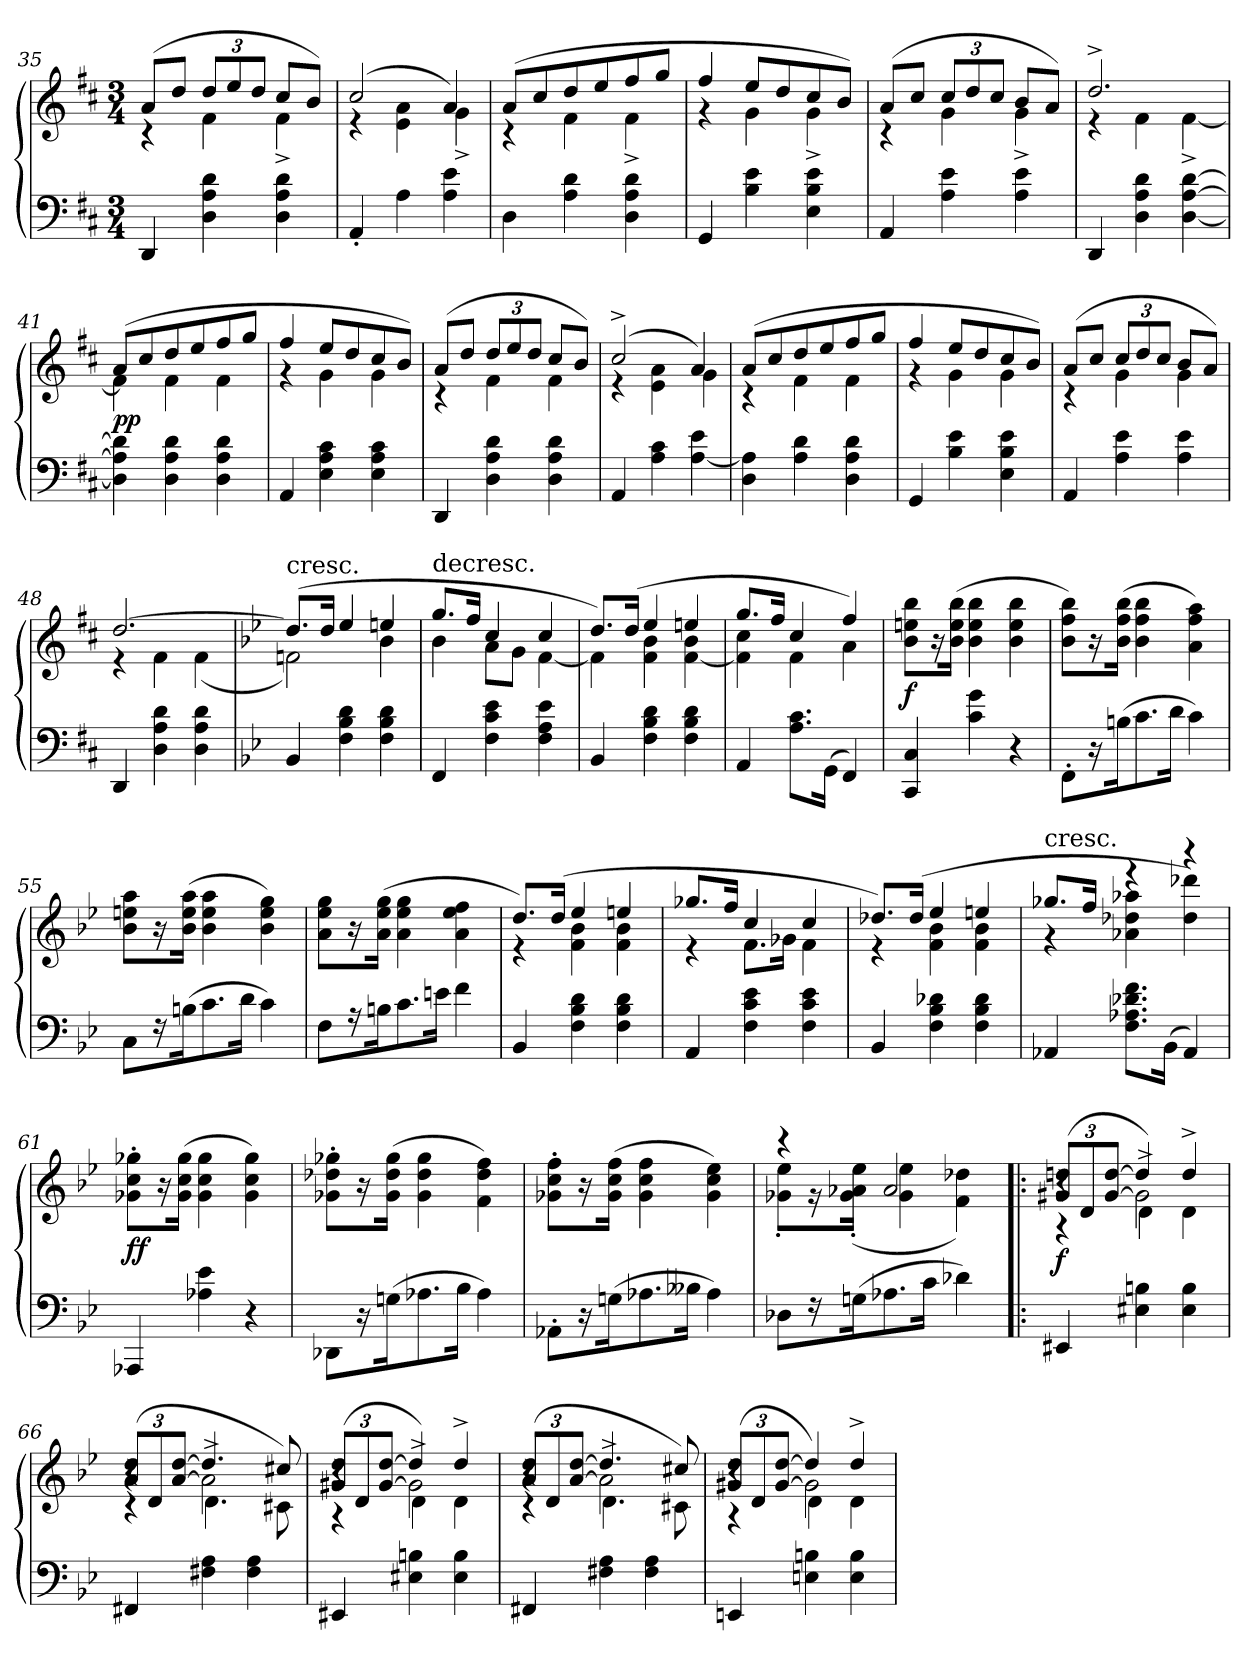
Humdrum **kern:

**kern	**kern	**dynam
*part1	*part1	*part1
*staff2	*staff1	*staff1/2
*clefF4	*clefG2	*
*k[f#c#]	*k[f#c#]	*
*D:	*D:	*
*M3/4	*M3/4	*
=35	=35	=35
*	*^	*
4DD/	(8a/L	4rc	.
.	8dd/J	.	.
*	*Xbrackettup	*	*
4D\ 4A\ 4d\	12dd/L	4f#\	.
.	12ee/	.	.
.	12dd/J	.	.
4D\ 4A\ 4d\	8cc#/L	4f#^\	.
.	8b/J)	.	.
=36	=36	=36	=36
4AA'/	(2cc#/	4re	.
4A\	.	4e\ 4a\	.
4A\ 4e\	4a/)	4g^\	.
=37	=37	=37	=37
4D\	(8a/L	4rc	.
.	8cc#/	.	.
4A\ 4d\	8dd/	4f#\	.
.	8ee/	.	.
4D\ 4A\ 4d\	8ff#/	4f#^\	.
.	8gg/J	.	.
=38	=38	=38	=38
4GG/	4ff#/	4rg	.
4B\ 4e\	8ee/L	4g\	.
.	8dd/	.	.
4E\ 4B\ 4e\	8cc#/	4g^\	.
.	8b/J)	.	.
=39	=39	=39	=39
4AA/	(8a/L	4rc	.
.	8cc#/J	.	.
4A\ 4e\	12cc#/L	4g\	.
.	12dd/	.	.
.	12cc#/J	.	.
4A\ 4e\	8b/L	4g^\	.
.	8a/J)	.	.
=40	=40	=40	=40
4DD/	2.dd^/	4re	.
4D\ 4A\ 4d\	.	4f#\	.
[4D\ [4A\ [4d\	.	[4f#^\	.
=41	=41	=41	=41
4D]\ 4A]\ 4d]\	(8a/L	4f#\]	pp
.	8cc#/	.	.
4D\ 4A\ 4d\	8dd/	4f#\	.
.	8ee/	.	.
4D\ 4A\ 4d\	8ff#/	4f#\	.
.	8gg/J	.	.
=42	=42	=42	=42
4AA/	4ff#/	4rg	.
4E\ 4A\ 4c#\	8ee/L	4g\	.
.	8dd/	.	.
4E\ 4A\ 4c#\	8cc#/	4g\	.
.	8b/J)	.	.
=43	=43	=43	=43
4DD/	(8a/L	4rc	.
.	8dd/J	.	.
4D\ 4A\ 4d\	12dd/L	4f#\	.
.	12ee/	.	.
.	12dd/J	.	.
4D\ 4A\ 4d\	8cc#/L	4f#\	.
.	8b/J)	.	.
=44	=44	=44	=44
4AA/	(2cc#^/	4re	.
4A\ 4c#\	.	4e\ 4a\	.
[4A\ 4e\	4a/)	4g\	.
=45	=45	=45	=45
4D\ 4A]\	(8a/L	4rc	.
.	8cc#/	.	.
4A\ 4d\	8dd/	4f#\	.
.	8ee/	.	.
4D\ 4A\ 4d\	8ff#/	4f#\	.
.	8gg/J	.	.
=46	=46	=46	=46
4GG/	4ff#/	4rg	.
4B\ 4e\	8ee/L	4g\	.
.	8dd/	.	.
4E\ 4B\ 4e\	8cc#/	4g\	.
.	8b/J)	.	.
=47	=47	=47	=47
4AA/	(8a/L	4rc	.
.	8cc#/J	.	.
4A\ 4e\	12cc#/L	4g\	.
.	12dd/	.	.
.	12cc#/J	.	.
4A\ 4e\	8b/L	4g\	.
.	8a/J)	.	.
=48	=48	=48	=48
4DD/	[2.dd/	4re	.
4D\ 4A\ 4d\	.	4f#\	.
4D\ 4A\ 4d\	.	(4f#\	.
=49	=49	=49	=49
*k[b-e-]	*k[b-e-]	*	*
!	!LO:TX:t=cresc.	!	!
4BB-/	(8.dd/L]	2fn\)	.
.	16dd/Jk	.	.
4F\ 4B-\ 4d\	4ee-/	.	.
4F\ 4B-\ 4d\	4een/	4b-\	.
=50	=50	=50	=50
!	!LO:TX:t=decresc.	!	!
4FF/	8.gg/L	4b-\	.
.	16ff/Jk	.	.
4F\ 4c\ 4e-\	4cc/	8a\L	.
.	.	8g\J	.
4F\ 4A\ 4e-\	4cc/	[4f\	.
=51	=51	=51	=51
4BB-/	8.dd/L)	4f\]	.
.	(16dd/Jk	.	.
4F\ 4B-\ 4d\	4ee-/	4f\ 4b-\	.
4F\ 4B-\ 4d\	4een/	[4f\ 4b-\	.
=52	=52	=52	=52
4AA/	8.gg/L	4f]\ 4cc\	.
.	16ff/Jk	.	.
8.A\ 8.c\L	4cc/	4f\	.
(16GG\Jk	.	.	.
4FF/)	4ff/)	4a\	.
*	*v	*v	*
=53	=53	=53
4CC/ 4C/	8b-\ 8een\ 8bb-\L	f
.	16r	.
.	(16b-\ 16ee\ 16bb-\Jk	.
4c\ 4g\	4b-\ 4ee\ 4bb-\	.
4r	4b-\ 4ee\ 4bb-\	.
=54	=54	=54
8FF'\L	8b-\ 8ff\ 8bb-\L)	.
16r	16r	.
(16Bn\k	(16b-\ 16ff\ 16bb-\Jk	.
8.c\	4b-\ 4ff\ 4bb-\	.
16d\Jk	.	.
4c\)	4a\ 4ff\ 4aa\)	.
=55	=55	=55
8C\L	8b-\ 8een\ 8aa\L	.
16r	16r	.
(16Bn\k	(16b-\ 16ee\ 16aa\Jk	.
8.c\	4b-\ 4ee\ 4aa\	.
16d\Jk	.	.
4c\)	4b-\ 4ee\ 4gg\)	.
=56	=56	=56
8F\L	8a\ 8ee-\ 8gg\L	.
16r	16r	.
16Bn\k	(16a\ 16ee-\ 16gg\Jk	.
8.c\	4a\ 4ee-\ 4gg\	.
16en\Jk	.	.
4f\	4a\ 4ee-\ 4ff\	.
=57	=57	=57
*	*^	*
4BB-/	8.dd/L)	4re	.
.	(16dd/Jk	.	.
4F\ 4B-\ 4d\	4ee-/	4f\ 4b-\	.
4F\ 4B-\ 4d\	4een/	4f\ 4b-\	.
=58	=58	=58	=58
4AA/	8.gg-X/L	4r	.
.	16ff/Jk	.	.
4F\ 4c\ 4e-\	4cc/	8.f\L	.
.	.	16g-X\Jk	.
4F\ 4c\ 4e-\	4cc/	4f\	.
=59	=59	=59	=59
4BB-/	8.dd-X/L)	4re	.
.	(16dd-/Jk	.	.
4F\ 4B-\ 4d-X\	4ee-/	4f\ 4b-\	.
4F\ 4B-\ 4d-\	4een/	4f\ 4b-\	.
=60	=60	=60	=60
!	!LO:TX:t=cresc.	!	!
4AA-X/	8.gg-X/L	4r	.
.	16ff/Jk	.	.
8.F\ 8.A-X\ 8.d-X\ 8.f\L	4reee	4a-X\ 4dd-X\ 4aa-X\	.
(16BB-\Jk	.	.	.
4AA-/)	4rbbb	4dd-\ 4ddd-X\)	.
*	*v	*v	*
=61	=61	=61
4AAA-X/	8g-X'\ 8cc'\ 8gg-X'\L	ff
.	16r	.
.	(16g-\ 16cc\ 16gg-\Jk	.
4A-X\ 4e-\	4g-\ 4cc\ 4gg-\	.
4r	4g-\ 4cc\ 4gg-\)	.
=62	=62	=62
8DD-X\L	8g-X'\ 8dd-X'\ 8gg-X'\L	.
16r	16r	.
(16Gn\k	(16g-\ 16dd-\ 16gg-\Jk	.
8.A-X\	4g-\ 4dd-\ 4gg-\	.
16B-\Jk	.	.
4A-\)	4f\ 4dd-\ 4ff\)	.
=63	=63	=63
8AA-X'\L	8g-X'\ 8cc'\ 8ff'\L	.
16r	16r	.
(16Gn\k	(16g-\ 16cc\ 16ff\Jk	.
8.A-X\	4g-\ 4cc\ 4ff\	.
16B--X\Jk	.	.
4A-\)	4g-\ 4cc\ 4ee-\)	.
=64	=64	=64
*	*^	*
8D-X\L	4rccc	8g-X'\ 8ee-'\L	.
16r	.	16r	.
(16Gn\k	.	(16g-'\ 16a-X'\ 16ee-'\Jk	.
8.A-X\	2a-/	4g-\ 4ee-\	.
16c\Jk	.	.	.
4d-X\)	.	4f\ 4dd-X\)	.
=65!|:	=65!|:	=65!|:	=65!|:
*	*	*^	*
4EE#X/	(12g#X/ 12ddn/L	4rA	4r	f
.	12d/	.	.	.
.	[12g#/ [12dd/J	.	.	.
4E#X\ 4Bn\	4dd/])	2g#\]	4d^\	.
4E#\ 4B\	4dd^/	.	4d\	.
=66	=66	=66	=66	=66
4FF#X/	(12a/ 12dd/L	4rc	4r	.
.	12d/	.	.	.
.	[12a/ [12dd/J	.	.	.
4F#X\ 4A\	4.dd/]	2a\]	4.d^\	.
4F#\ 4A\	.	.	.	.
.	8cc#X/)	.	8c#X\	.
=67	=67	=67	=67	=67
4EE#X/	(12g#X/ 12dd/L	4rA	4r	.
.	12d/	.	.	.
.	[12g#/ [12dd/J	.	.	.
4E#X\ 4Bn\	4dd/])	2g#\]	4d^\	.
4E#\ 4B\	4dd^/	.	4d\	.
=68	=68	=68	=68	=68
4FF#X/	(12a/ 12dd/L	4rc	4r	.
.	12d/	.	.	.
.	[12a/ [12dd/J	.	.	.
4F#X\ 4A\	4.dd/]	2a\]	4.d^\	.
4F#\ 4A\	.	.	.	.
.	8cc#X/)	.	8c#X\	.
=69	=69	=69	=69	=69
4EEn/	(12g#X/ 12dd/L	4rA	4r	.
.	12d/	.	.	.
.	[12g#/ [12dd/J	.	.	.
4En\ 4Bn\	4dd/])	2g#\]	4d\	.
4E\ 4B\	4dd^/	.	4d\	.
*	*v	*v	*v	*
=	=	=
*-	*-	*-
